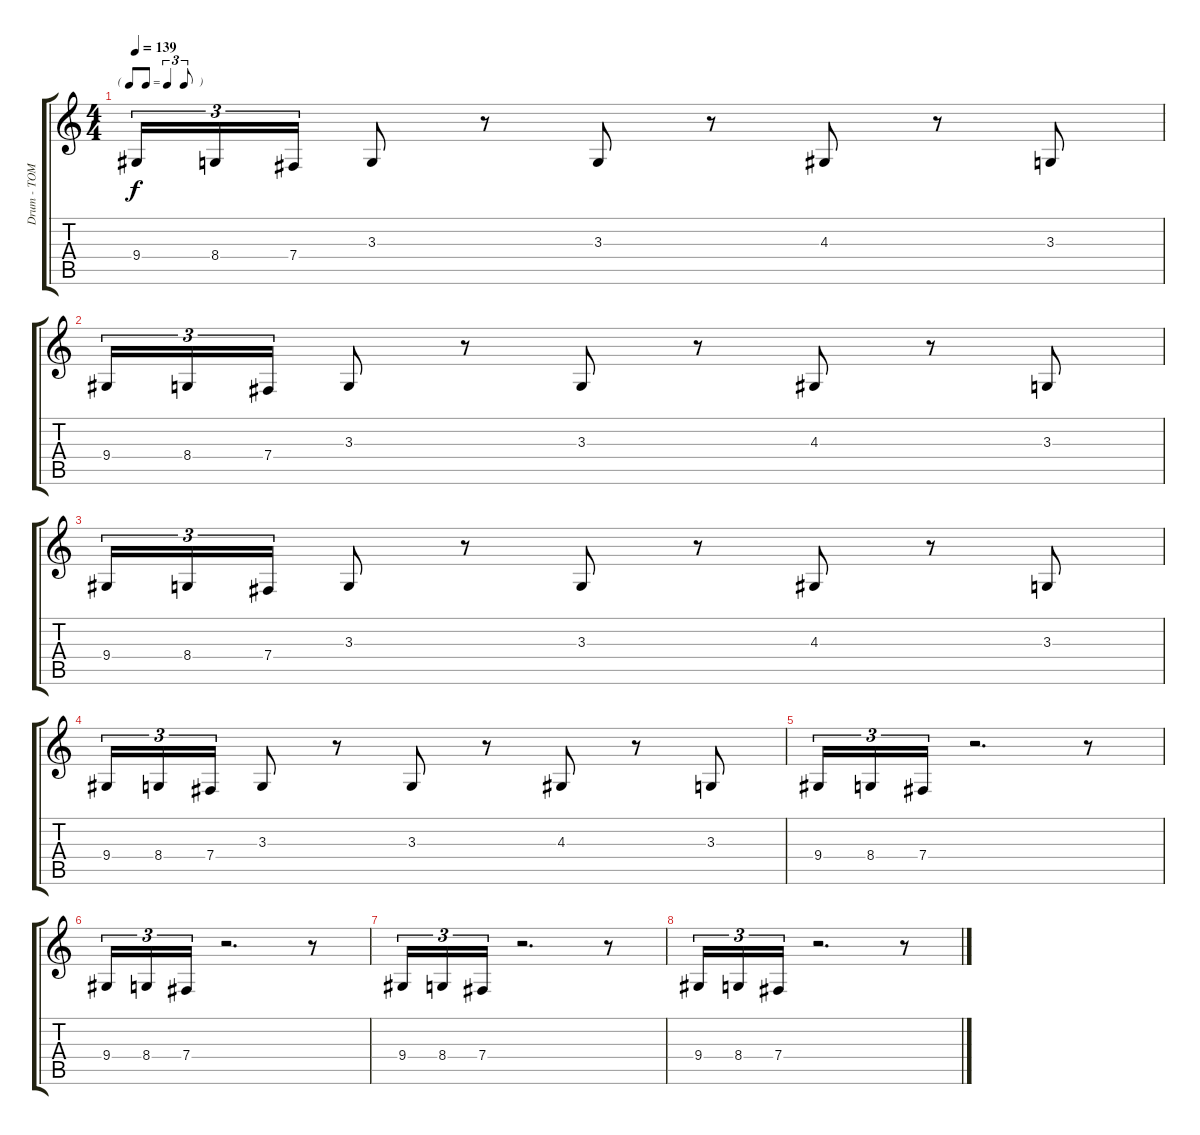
\track ("Drum - TOM" "Drum - TOM") {instrument melodictom}
\staff {score tabs}
\tuning (Db4 Ab3 E3 B2 Gb2 B1) {hide}
\ts (4 4)
\tf triplet8th
\tempo 139
\clef g2
\ks c
9.4.16{tu (3 2) dy f} 8.4.16{tu (3 2)} 7.4.16{tu (3 2)} 3.3.8 r.8 3.3.8 r.8 4.3.8 r.8 3.3.8 |
9.4.16{tu (3 2)} 8.4.16{tu (3 2)} 7.4.16{tu (3 2)} 3.3.8 r.8 3.3.8 r.8 4.3.8 r.8 3.3.8 |
9.4.16{tu (3 2)} 8.4.16{tu (3 2)} 7.4.16{tu (3 2)} 3.3.8 r.8 3.3.8 r.8 4.3.8 r.8 3.3.8 |
9.4.16{tu (3 2)} 8.4.16{tu (3 2)} 7.4.16{tu (3 2)} 3.3.8 r.8 3.3.8 r.8 4.3.8 r.8 3.3.8 |
9.4.16{tu (3 2)} 8.4.16{tu (3 2)} 7.4.16{tu (3 2)} r.2{d} r.8 |
9.4.16{tu (3 2)} 8.4.16{tu (3 2)} 7.4.16{tu (3 2)} r.2{d} r.8 |
9.4.16{tu (3 2)} 8.4.16{tu (3 2)} 7.4.16{tu (3 2)} r.2{d} r.8 |
9.4.16{tu (3 2)} 8.4.16{tu (3 2)} 7.4.16{tu (3 2)} r.2{d} r.8
